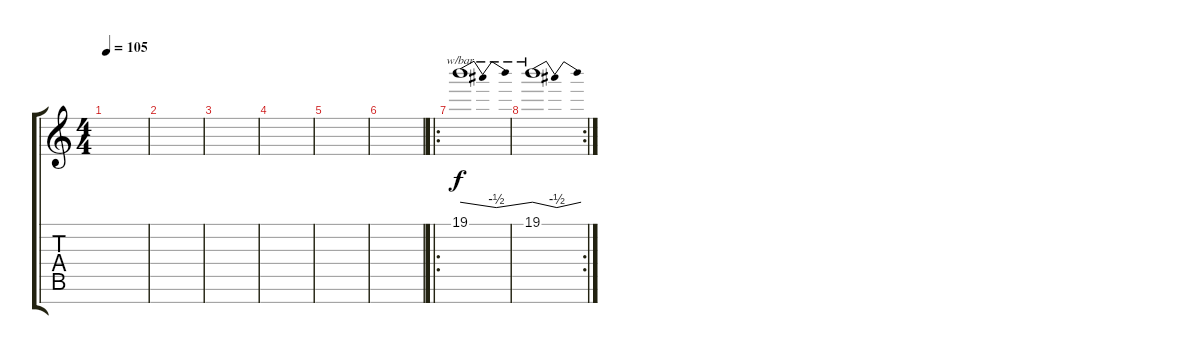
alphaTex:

\track "" {instrument stringensemble1}
\staff {score tabs}
\tuning (E5 B3 G3 D3 A2 E2 B1) {hide}
\ts (4 4)
\tempo 105
\clef g2
\ks c
|
|
|
|
|
|
\ro
19.1.1{tbe (dip default 0 0 30 -2 60 0) volume 10} |
\rc 2
19.1.1{tbe (dip default 0 0 30 -2 60 0)}
